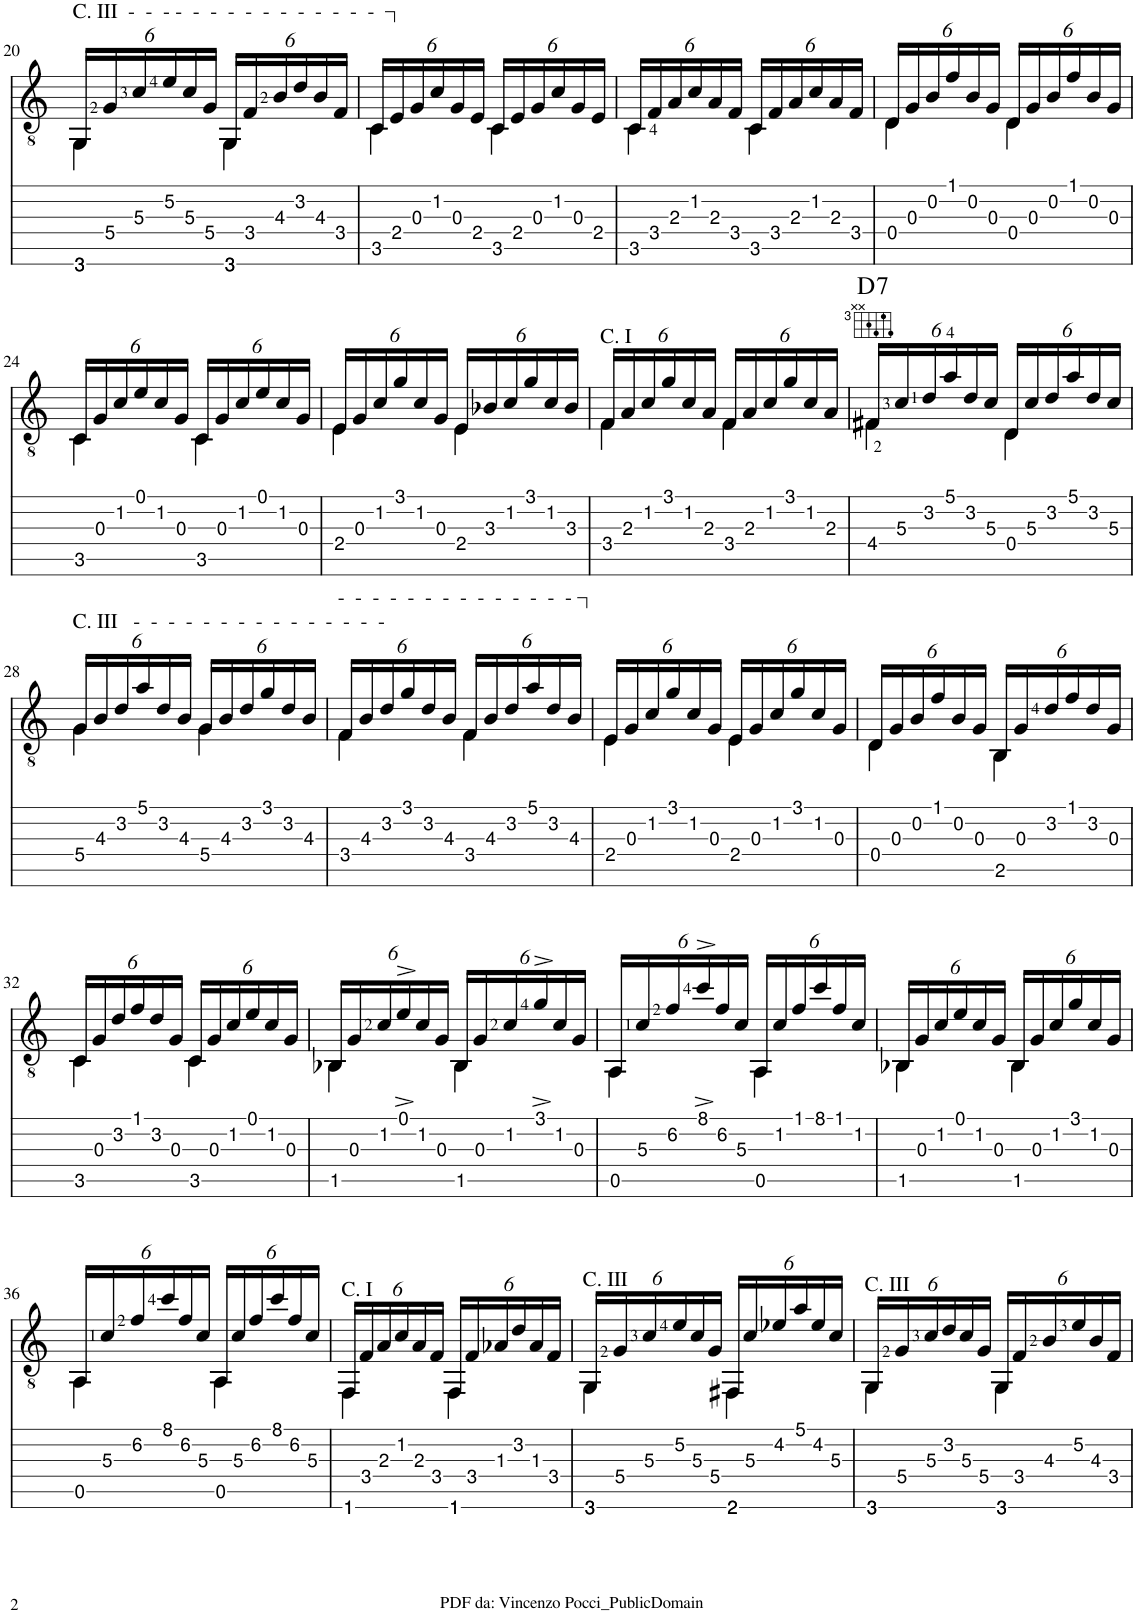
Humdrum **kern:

**kern	**kern	**harte
*part1	*part1	*part1
*staff2	*staff1	*
*I"Guitar	*	*
*I'Guit.	*	*
!!LO:PB:g=z
*	*clefGv2	*
*k[]	*k[]	*
*M2/4	*M2/4	*
*Xbrackettup	*Xbrackettup	*
=20	=20	=20
*^	*^	*
!	!	!LO:TX:a:t=C. III  -  -  - -  -  -  -  -  -  -  -  -  -  -  -  ┐	!	!
24GGLL	4GG	24GG/LL	4GG\	.
24G	.	24G/	.	.
24cJ	.	24c/	.	.
24eL	.	24e/	.	.
24c	.	24c/	.	.
24GJJ	.	24G/JJ	.	.
24GGLL	4GG	24GG/LL	4GG\	.
24F	.	24F/	.	.
24BJ	.	24B/	.	.
24dL	.	24d/	.	.
24B	.	24B/	.	.
24FJJ	.	24F/JJ	.	.
=21	=21	=21	=21	=21
24CLL	4C	24C/LL	4C\	.
24E	.	24E/	.	.
24GJ	.	24G/	.	.
24cL	.	24c/	.	.
24G	.	24G/	.	.
24EJJ	.	24E/JJ	.	.
24CLL	4C	24C/LL	4C\	.
24E	.	24E/	.	.
24GJ	.	24G/	.	.
24cL	.	24c/	.	.
24G	.	24G/	.	.
24EJJ	.	24E/JJ	.	.
=22	=22	=22	=22	=22
24CLL	4C	24C/LL	4C\	.
24F	.	24F/	.	.
24AJ	.	24A/	.	.
24cL	.	24c/	.	.
24A	.	24A/	.	.
24FJJ	.	24F/JJ	.	.
24CLL	4C	24C/LL	4C\	.
24F	.	24F/	.	.
24AJ	.	24A/	.	.
24cL	.	24c/	.	.
24A	.	24A/	.	.
24FJJ	.	24F/JJ	.	.
=23	=23	=23	=23	=23
24DLL	4D	24D/LL	4D\	.
24G	.	24G/	.	.
24BJ	.	24B/	.	.
24fL	.	24f/	.	.
24B	.	24B/	.	.
24GJJ	.	24G/JJ	.	.
24DLL	4D	24D/LL	4D\	.
24G	.	24G/	.	.
24BJ	.	24B/	.	.
24fL	.	24f/	.	.
24B	.	24B/	.	.
24GJJ	.	24G/JJ	.	.
!!LO:LB:g=z	!!
=24	=24	=24	=24	=24
24CLL	4C	24C/LL	4C\	.
24G	.	24G/	.	.
24cJ	.	24c/	.	.
24eL	.	24e/	.	.
24c	.	24c/	.	.
24GJJ	.	24G/JJ	.	.
24CLL	4C	24C/LL	4C\	.
24G	.	24G/	.	.
24cJ	.	24c/	.	.
24eL	.	24e/	.	.
24c	.	24c/	.	.
24GJJ	.	24G/JJ	.	.
=25	=25	=25	=25	=25
24ELL	4E	24E/LL	4E\	.
24G	.	24G/	.	.
24cJ	.	24c/	.	.
24gL	.	24g/	.	.
24c	.	24c/	.	.
24GJJ	.	24G/JJ	.	.
24ELL	4E	24E/LL	4E\	.
24B-	.	24B-X/	.	.
24cJ	.	24c/	.	.
24gL	.	24g/	.	.
24c	.	24c/	.	.
24B-JJ	.	24B-/JJ	.	.
=26	=26	=26	=26	=26
!	!	!LO:TX:a:t=C. I	!	!
24FLL	4F	24F/LL	4F\	.
24A	.	24A/	.	.
24cJ	.	24c/	.	.
24gL	.	24g/	.	.
24c	.	24c/	.	.
24AJJ	.	24A/JJ	.	.
24FLL	4F	24F/LL	4F\	.
24A	.	24A/	.	.
24cJ	.	24c/	.	.
24gL	.	24g/	.	.
24c	.	24c/	.	.
24AJJ	.	24A/JJ	.	.
=27	=27	=27	=27	=27
!	!	!	!	!LO:H:kt=7
24F#LL	4F#	24F#X/LL	4F#\	D:7
24c	.	24c/	.	.
24dJ	.	24d/	.	.
24aL	.	24a/	.	.
24d	.	24d/	.	.
24cJJ	.	24c/JJ	.	.
24DLL	4D	24D/LL	4D\	.
24c	.	24c/	.	.
24dJ	.	24d/	.	.
24aL	.	24a/	.	.
24d	.	24d/	.	.
24cJJ	.	24c/JJ	.	.
!!LO:LB:g=z	!!
=28	=28	=28	=28	=28
!	!	!LO:TX:a:t=C. III   -  -  -  -  -  -  -  -  -  -  -  -  -  -  -	!	!
24GLL	4G	24G/LL	4G\	.
24B	.	24B/	.	.
24dJ	.	24d/	.	.
24aL	.	24a/	.	.
24d	.	24d/	.	.
24BJJ	.	24B/JJ	.	.
24GLL	4G	24G/LL	4G\	.
24B	.	24B/	.	.
24dJ	.	24d/	.	.
24gL	.	24g/	.	.
24d	.	24d/	.	.
24BJJ	.	24B/JJ	.	.
=29	=29	=29	=29	=29
!	!	!LO:TX:a:t=-  -  -  -  -  -  -  -  -  -  -  -  -  - ┐	!	!
24FLL	4F	24F/LL	4F\	.
24B	.	24B/	.	.
24dJ	.	24d/	.	.
24gL	.	24g/	.	.
24d	.	24d/	.	.
24BJJ	.	24B/JJ	.	.
24FLL	4F	24F/LL	4F\	.
24B	.	24B/	.	.
24dJ	.	24d/	.	.
24aL	.	24a/	.	.
24d	.	24d/	.	.
24BJJ	.	24B/JJ	.	.
=30	=30	=30	=30	=30
24ELL	4E	24E/LL	4E\	.
24G	.	24G/	.	.
24cJ	.	24c/	.	.
24gL	.	24g/	.	.
24c	.	24c/	.	.
24GJJ	.	24G/JJ	.	.
24ELL	4E	24E/LL	4E\	.
24G	.	24G/	.	.
24cJ	.	24c/	.	.
24gL	.	24g/	.	.
24c	.	24c/	.	.
24GJJ	.	24G/JJ	.	.
=31	=31	=31	=31	=31
24DLL	4D	24D/LL	4D\	.
24G	.	24G/	.	.
24BJ	.	24B/	.	.
24fL	.	24f/	.	.
24B	.	24B/	.	.
24GJJ	.	24G/JJ	.	.
24BBLL	4BB	24BB/LL	4BB\	.
24G	.	24G/	.	.
24dJ	.	24d/	.	.
24fL	.	24f/	.	.
24d	.	24d/	.	.
24GJJ	.	24G/JJ	.	.
!!LO:LB:g=z	!!
=32	=32	=32	=32	=32
24CLL	4C	24C/LL	4C\	.
24G	.	24G/	.	.
24dJ	.	24d/	.	.
24fL	.	24f/	.	.
24d	.	24d/	.	.
24GJJ	.	24G/JJ	.	.
24CLL	4C	24C/LL	4C\	.
24G	.	24G/	.	.
24cJ	.	24c/	.	.
24eL	.	24e/	.	.
24c	.	24c/	.	.
24GJJ	.	24G/JJ	.	.
=33	=33	=33	=33	=33
24BB-LL	4BB-	24BB-X/LL	4BB-\	.
24G	.	24G/	.	.
24cJ	.	24c/	.	.
24e^L	.	24e^/	.	.
24c	.	24c/	.	.
24GJJ	.	24G/JJ	.	.
24BB-LL	4BB-	24BB-/LL	4BB-\	.
24G	.	24G/	.	.
24cJ	.	24c/	.	.
24g^L	.	24g^/	.	.
24c	.	24c/	.	.
24GJJ	.	24G/JJ	.	.
=34	=34	=34	=34	=34
24AALL	4AA	24AA/LL	4AA\	.
24c	.	24c/	.	.
24fJ	.	24f/	.	.
24cc^L	.	24cc^/	.	.
24f	.	24f/	.	.
24cJJ	.	24c/JJ	.	.
24AALL	4AA	24AA/LL	4AA\	.
24c	.	24c/	.	.
24fJ	.	24f/	.	.
24ccL	.	24cc/	.	.
24f	.	24f/	.	.
24cJJ	.	24c/JJ	.	.
=35	=35	=35	=35	=35
24BB-LL	4BB-	24BB-X/LL	4BB-\	.
24G	.	24G/	.	.
24cJ	.	24c/	.	.
24eL	.	24e/	.	.
24c	.	24c/	.	.
24GJJ	.	24G/JJ	.	.
24BB-LL	4BB-	24BB-/LL	4BB-\	.
24G	.	24G/	.	.
24cJ	.	24c/	.	.
24gL	.	24g/	.	.
24c	.	24c/	.	.
24GJJ	.	24G/JJ	.	.
!!LO:LB:g=z	!!
=36	=36	=36	=36	=36
24AALL	4AA	24AA/LL	4AA\	.
24c	.	24c/	.	.
24fJ	.	24f/	.	.
24ccL	.	24cc/	.	.
24f	.	24f/	.	.
24cJJ	.	24c/JJ	.	.
24AALL	4AA	24AA/LL	4AA\	.
24c	.	24c/	.	.
24fJ	.	24f/	.	.
24ccL	.	24cc/	.	.
24f	.	24f/	.	.
24cJJ	.	24c/JJ	.	.
=37	=37	=37	=37	=37
!	!	!LO:TX:a:t=C. I	!	!
24FFLL	4FF	24FF/LL	4FF\	.
24F	.	24F/	.	.
24AJ	.	24A/	.	.
24cL	.	24c/	.	.
24A	.	24A/	.	.
24FJJ	.	24F/JJ	.	.
24FFLL	4FF	24FF/LL	4FF\	.
24F	.	24F/	.	.
24A-J	.	24A-X/	.	.
24dL	.	24d/	.	.
24A-	.	24A-/	.	.
24FJJ	.	24F/JJ	.	.
=38	=38	=38	=38	=38
!	!	!LO:TX:a:t=C. III	!	!
24GGLL	4GG	24GG/LL	4GG\	.
24G	.	24G/	.	.
24cJ	.	24c/	.	.
24eL	.	24e/	.	.
24c	.	24c/	.	.
24GJJ	.	24G/JJ	.	.
24FF#LL	4FF#	24FF#X/LL	4FF#\	.
24c	.	24c/	.	.
24e-J	.	24e-X/	.	.
24aL	.	24a/	.	.
24e-	.	24e-/	.	.
24cJJ	.	24c/JJ	.	.
=39	=39	=39	=39	=39
!	!	!LO:TX:a:t=C. III	!	!
24GGLL	4GG	24GG/LL	4GG\	.
24G	.	24G/	.	.
24cJ	.	24c/	.	.
24dL	.	24d/	.	.
24c	.	24c/	.	.
24GJJ	.	24G/JJ	.	.
24GGLL	4GG	24GG/LL	4GG\	.
24F	.	24F/	.	.
24BJ	.	24B/	.	.
24eL	.	24e/	.	.
24B	.	24B/	.	.
24FJJ	.	24F/JJ	.	.
*v	*v	*	*	*
*	*v	*v	*
=	=	=
*-	*-	*-
